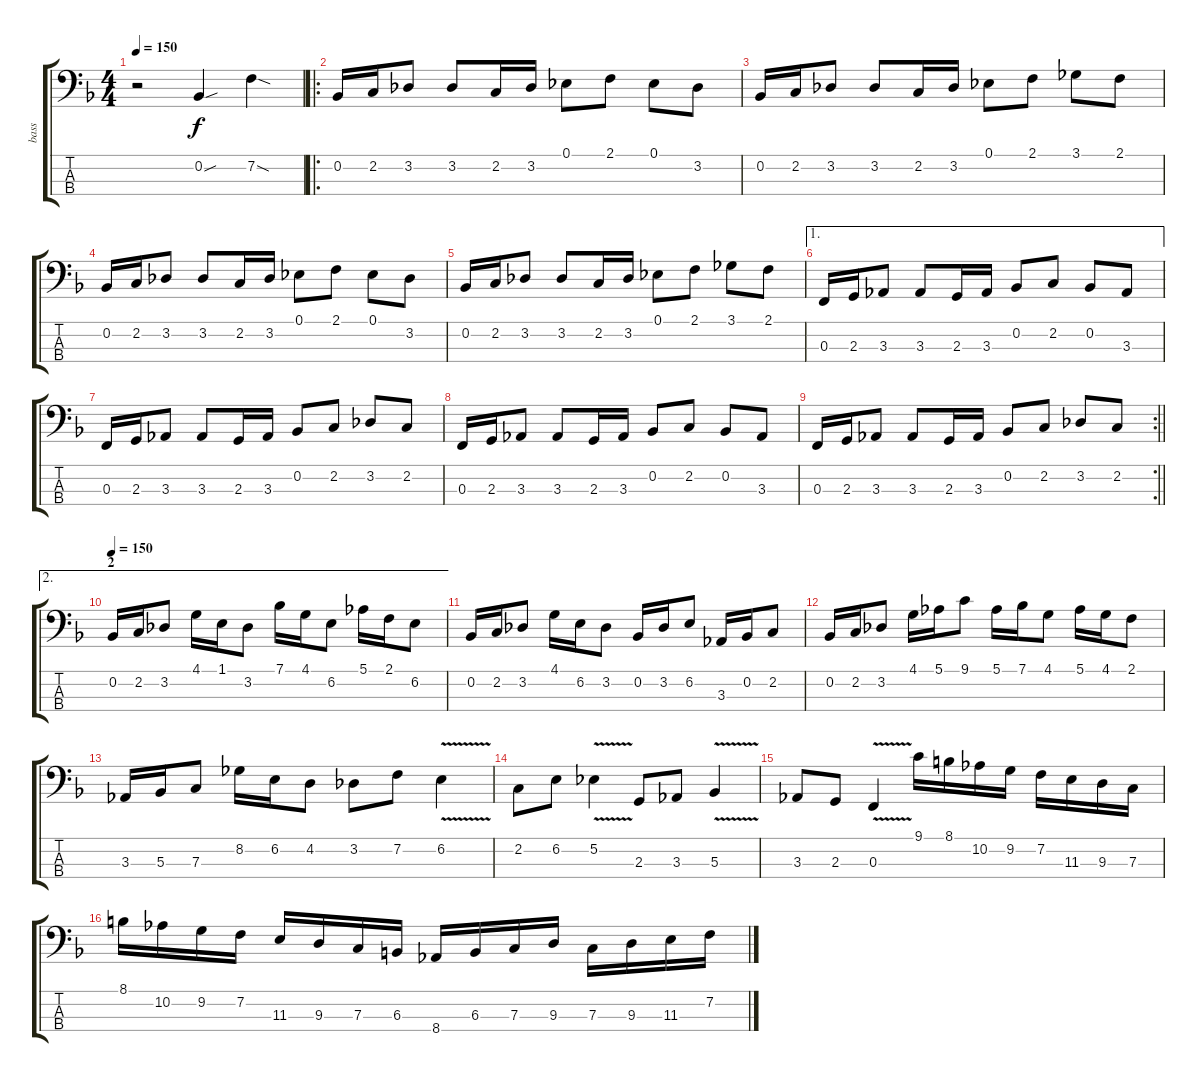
\track ("bass" "bass") {instrument electricbassfinger}
\staff {score tabs}
\tuning (Eb2 Bb1 F1 C1) {hide}
\ts (4 4)
\tempo 150
\clef f4
\ks dminor
r.2{dy f} 0.2{sou}.4 7.2{sod}.4 |
\ro
0.2.16 2.2.16 3.2.8 3.2.8 2.2.16 3.2.16 0.1.8 2.1.8 0.1.8 3.2.8 |
0.2.16 2.2.16 3.2.8 3.2.8 2.2.16 3.2.16 0.1.8 2.1.8 3.1.8 2.1.8 |
0.2.16 2.2.16 3.2.8 3.2.8 2.2.16 3.2.16 0.1.8 2.1.8 0.1.8 3.2.8 |
0.2.16 2.2.16 3.2.8 3.2.8 2.2.16 3.2.16 0.1.8 2.1.8 3.1.8 2.1.8 |
\ae 1
0.3.16 2.3.16 3.3.8 3.3.8 2.3.16 3.3.16 0.2.8 2.2.8 0.2.8 3.3.8 |
0.3.16 2.3.16 3.3.8 3.3.8 2.3.16 3.3.16 0.2.8 2.2.8 3.2.8 2.2.8 |
0.3.16 2.3.16 3.3.8 3.3.8 2.3.16 3.3.16 0.2.8 2.2.8 0.2.8 3.3.8 |
\rc 2
\barLineRight lightlight
0.3.16 2.3.16 3.3.8 3.3.8 2.3.16 3.3.16 0.2.8 2.2.8 3.2.8 2.2.8 |
\ae 2
\section ("" "2")
\tempo 150
0.2.16 2.2.16 3.2.8 4.1.16 1.1.16 3.2.8 7.1.16 4.1.16 6.2.8 5.1.16 2.1.16 6.2.8 |
0.2.16 2.2.16 3.2.8 4.1.16 6.2.16 3.2.8 0.2.16 3.2.16 6.2.8 3.3.16 0.2.16 2.2.8 |
0.2.16 2.2.16 3.2.8 4.1.16 5.1.16 9.1.8 5.1.16 7.1.16 4.1.8 5.1.16 4.1.16 2.1.8 |
3.3.16 5.3.16 7.3.8 8.2.16 6.2.16 4.2.8 3.2.8 7.2.8 6.2{v}.4 |
2.2.8 6.2.8 5.2{v}.4 2.3.8 3.3.8 5.3{v}.4 |
3.3.8 2.3.8 0.3{v}.4 9.1.16 8.1.16 10.2.16 9.2.16 7.2.16 11.3.16 9.3.16 7.3.16 |
8.1.16 10.2.16 9.2.16 7.2.16 11.3.16 9.3.16 7.3.16 6.3.16 8.4.16 6.3.16 7.3.16 9.3.16 7.3.16 9.3.16 11.3.16 7.2.16
